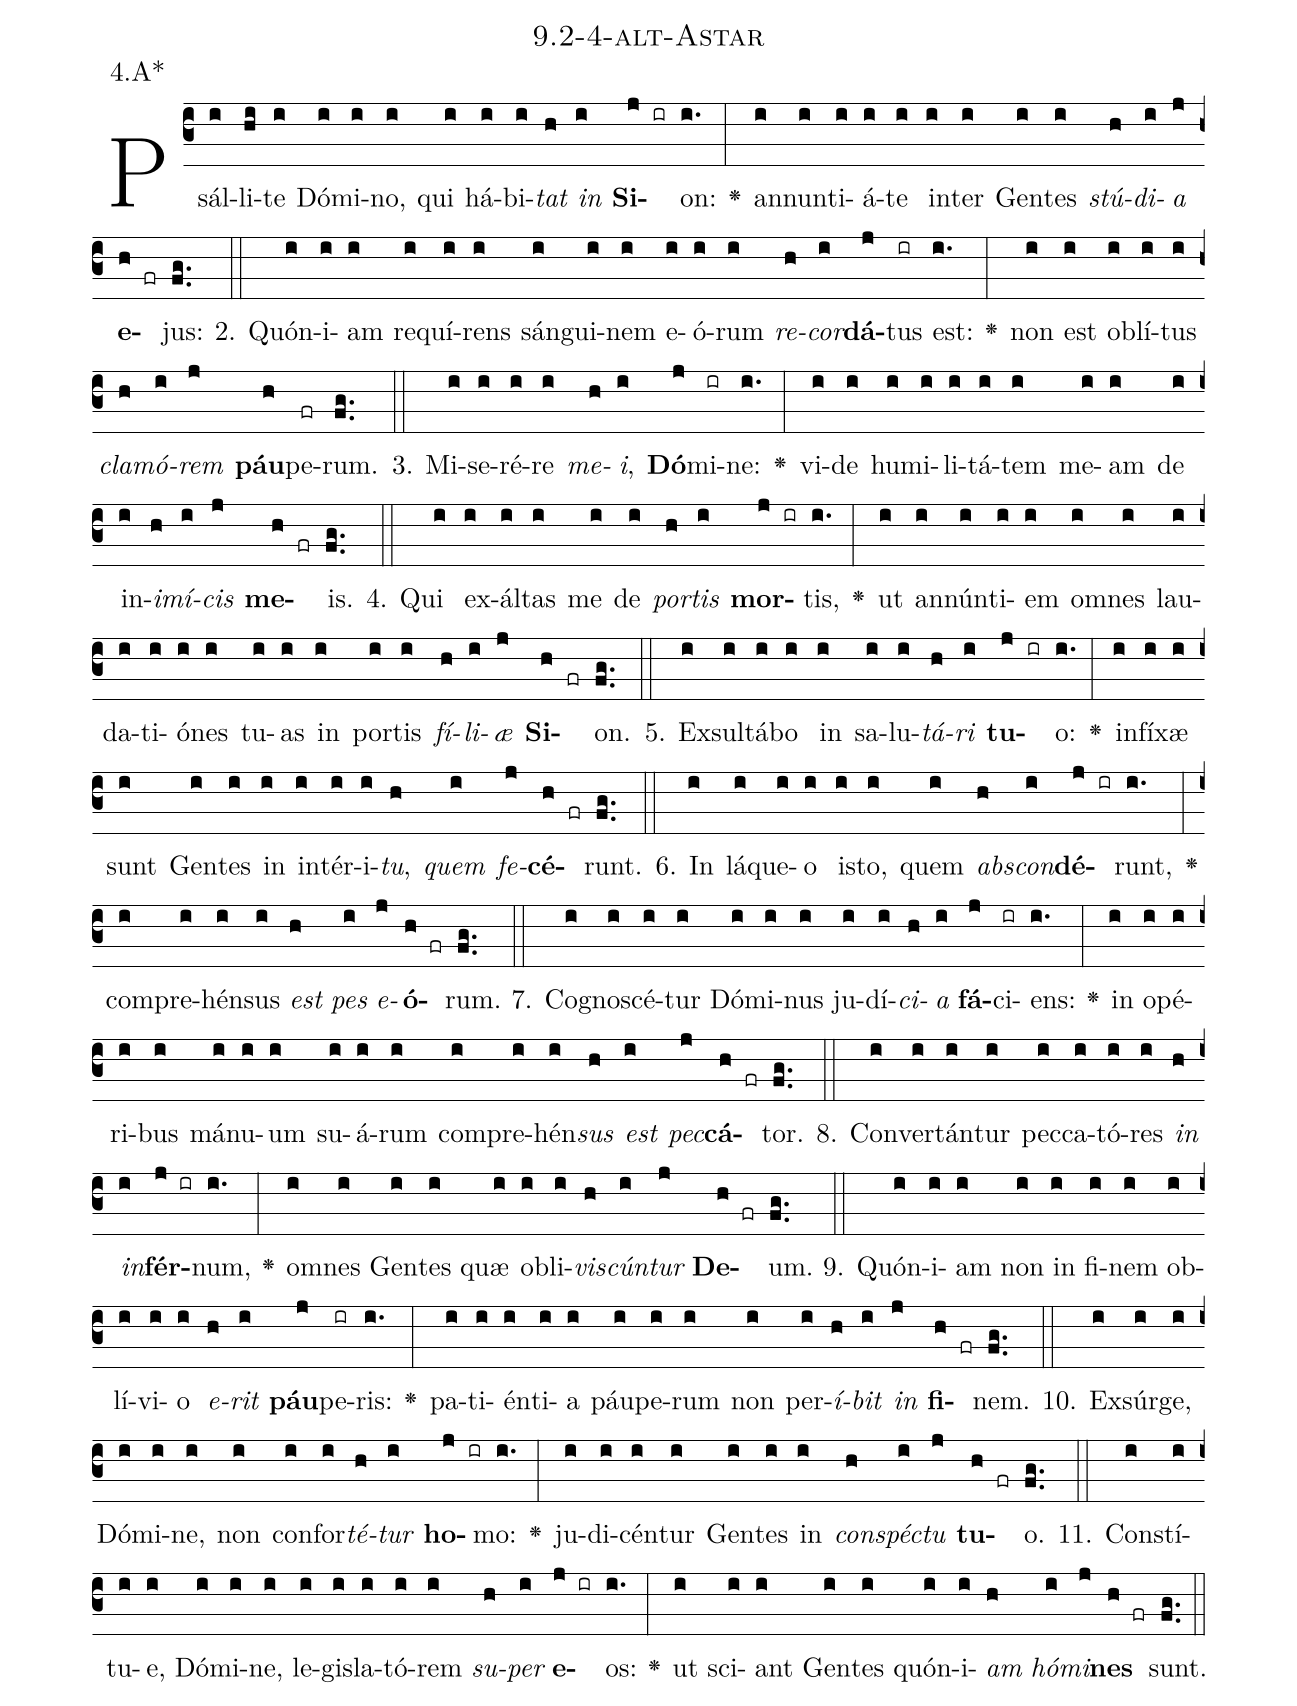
name: 9.2-4-alt-Astar;
annotation: 4.A*;
%%
(c3)Psál(i)li(hi)te(i) Dó(i)mi(i)no,(i) qui(i) há(i)bi(i)<i>tat</i>(h) <i>in</i>(i) <b>Si</b>(j ir)on:(i.) <v>\greheightstar</v>(:) an(i)nun(i)ti(i)á(i)te(i) in(i)ter(i) Gen(i)tes(i) <i>stú</i>(h)<i>di</i>(i)<i>a</i>(j) <b>e</b>(h fr)jus:(fg..) (::)
2. Quón(i)i(i)am(i) re(i)quí(i)rens(i) sán(i)gui(i)nem(i) e(i)ó(i)rum(i) <i>re</i>(h)<i>cor</i>(i)<b>dá</b>(j)tus(ir) est:(i.) <v>\greheightstar</v>(:) non(i) est(i) ob(i)lí(i)tus(i) <i>cla</i>(h)<i>mó</i>(i)<i>rem</i>(j) <b>páu</b>(h)pe(fr)rum.(fg..) (::)
3. Mi(i)se(i)ré(i)re(i) <i>me</i>(h)<i>i</i>,(i) <b>Dó</b>(j)mi(ir)ne:(i.) <v>\greheightstar</v>(:) vi(i)de(i) hu(i)mi(i)li(i)tá(i)tem(i) me(i)am(i) de(i) in(i)<i>i</i>(h)<i>mí</i>(i)<i>cis</i>(j) <b>me</b>(h fr)is.(fg..) (::)
4. Qui(i) ex(i)ál(i)tas(i) me(i) de(i) <i>por</i>(h)<i>tis</i>(i) <b>mor</b>(j ir)tis,(i.) <v>\greheightstar</v>(:) ut(i) an(i)nún(i)ti(i)em(i) om(i)nes(i) lau(i)da(i)ti(i)ó(i)nes(i) tu(i)as(i) in(i) por(i)tis(i) <i>fí</i>(h)<i>li</i>(i)<i>æ</i>(j) <b>Si</b>(h fr)on.(fg..) (::)
5. Ex(i)sul(i)tá(i)bo(i) in(i) sa(i)lu(i)<i>tá</i>(h)<i>ri</i>(i) <b>tu</b>(j ir)o:(i.) <v>\greheightstar</v>(:) in(i)fí(i)xæ(i) sunt(i) Gen(i)tes(i) in(i) in(i)tér(i)i(i)<i>tu</i>,(h) <i>quem</i>(i) <i>fe</i>(j)<b>cé</b>(h fr)runt.(fg..) (::)
6. In(i) lá(i)que(i)o(i) is(i)to,(i) quem(i) <i>abs</i>(h)<i>con</i>(i)<b>dé</b>(j ir)runt,(i.) <v>\greheightstar</v>(:) com(i)pre(i)hén(i)sus(i) <i>est</i>(h) <i>pes</i>(i) <i>e</i>(j)<b>ó</b>(h fr)rum.(fg..) (::)
7. Co(i)gno(i)scé(i)tur(i) Dó(i)mi(i)nus(i) ju(i)dí(i)<i>ci</i>(h)<i>a</i>(i) <b>fá</b>(j)ci(ir)ens:(i.) <v>\greheightstar</v>(:) in(i) o(i)pé(i)ri(i)bus(i) má(i)nu(i)um(i) su(i)á(i)rum(i) com(i)pre(i)hén(i)<i>sus</i>(h) <i>est</i>(i) <i>pec</i>(j)<b>cá</b>(h fr)tor.(fg..) (::)
8. Con(i)ver(i)tán(i)tur(i) pec(i)ca(i)tó(i)res(i) <i>in</i>(h) <i>in</i>(i)<b>fér</b>(j ir)num,(i.) <v>\greheightstar</v>(:) om(i)nes(i) Gen(i)tes(i) quæ(i) ob(i)li(i)<i>vis</i>(h)<i>cún</i>(i)<i>tur</i>(j) <b>De</b>(h fr)um.(fg..) (::)
9. Quón(i)i(i)am(i) non(i) in(i) fi(i)nem(i) ob(i)lí(i)vi(i)o(i) <i>e</i>(h)<i>rit</i>(i) <b>páu</b>(j)pe(ir)ris:(i.) <v>\greheightstar</v>(:) pa(i)ti(i)én(i)ti(i)a(i) páu(i)pe(i)rum(i) non(i) per(i)<i>í</i>(h)<i>bit</i>(i) <i>in</i>(j) <b>fi</b>(h fr)nem.(fg..) (::)
10. Ex(i)súr(i)ge,(i) Dó(i)mi(i)ne,(i) non(i) con(i)for(i)<i>té</i>(h)<i>tur</i>(i) <b>ho</b>(j ir)mo:(i.) <v>\greheightstar</v>(:) ju(i)di(i)cén(i)tur(i) Gen(i)tes(i) in(i) <i>con</i>(h)<i>spéc</i>(i)<i>tu</i>(j) <b>tu</b>(h fr)o.(fg..) (::)
11. Con(i)stí(i)tu(i)e,(i) Dó(i)mi(i)ne,(i) le(i)gis(i)la(i)tó(i)rem(i) <i>su</i>(h)<i>per</i>(i) <b>e</b>(j ir)os:(i.) <v>\greheightstar</v>(:) ut(i) sci(i)ant(i) Gen(i)tes(i) quón(i)i(i)<i>am</i>(h) <i>hó</i>(i)<i>mi</i>(j)<b>nes</b>(h fr) sunt.(fg..) (::)
